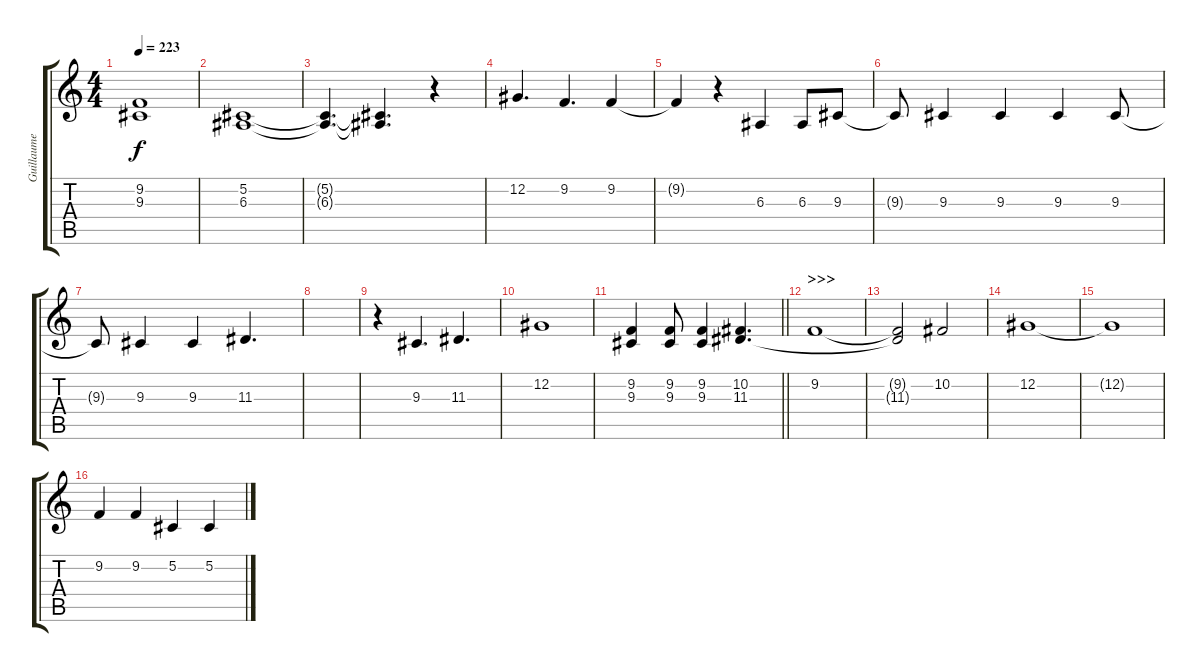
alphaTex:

\track ("Guillaume Background" "Guillaume ") {instrument tenorsax}
\staff {score tabs}
\tuning (Db4 Ab3 E3 B2 Gb2 B1) {hide}
\ts (4 4)
\tempo 223
\clef g2
\ks c
(9.2{t} 9.3{t}).1{dy f} |
(5.2 6.3).1 |
(5.2{t} 6.3{t}).4{d} (5.2{t} 6.3{t}).4{d} r.4 |
12.2.4{d} 9.2.4{d} 9.2.4 |
9.2{t}.4 r.4 6.3.4 6.3.8 9.3.8 |
9.3{t}.8 9.3.4 9.3.4 9.3.4 9.3.8 |
9.3{t}.8 9.3.4 9.3.4 11.3.4{d} |
|
r.4 9.3.4{d} 11.3.4{d} |
12.2.1 |
\barLineRight lightlight
(9.2 9.3).4 (9.2 9.3).8 (9.2 9.3).4 (10.2 11.3).4{d} |
\section ("" ">>>")
9.2.1 |
(9.2{t} 11.3{t}).2 10.2.2 |
12.2.1 |
12.2{t}.1 |
9.2.4 9.2.4 5.2.4 5.2.4
